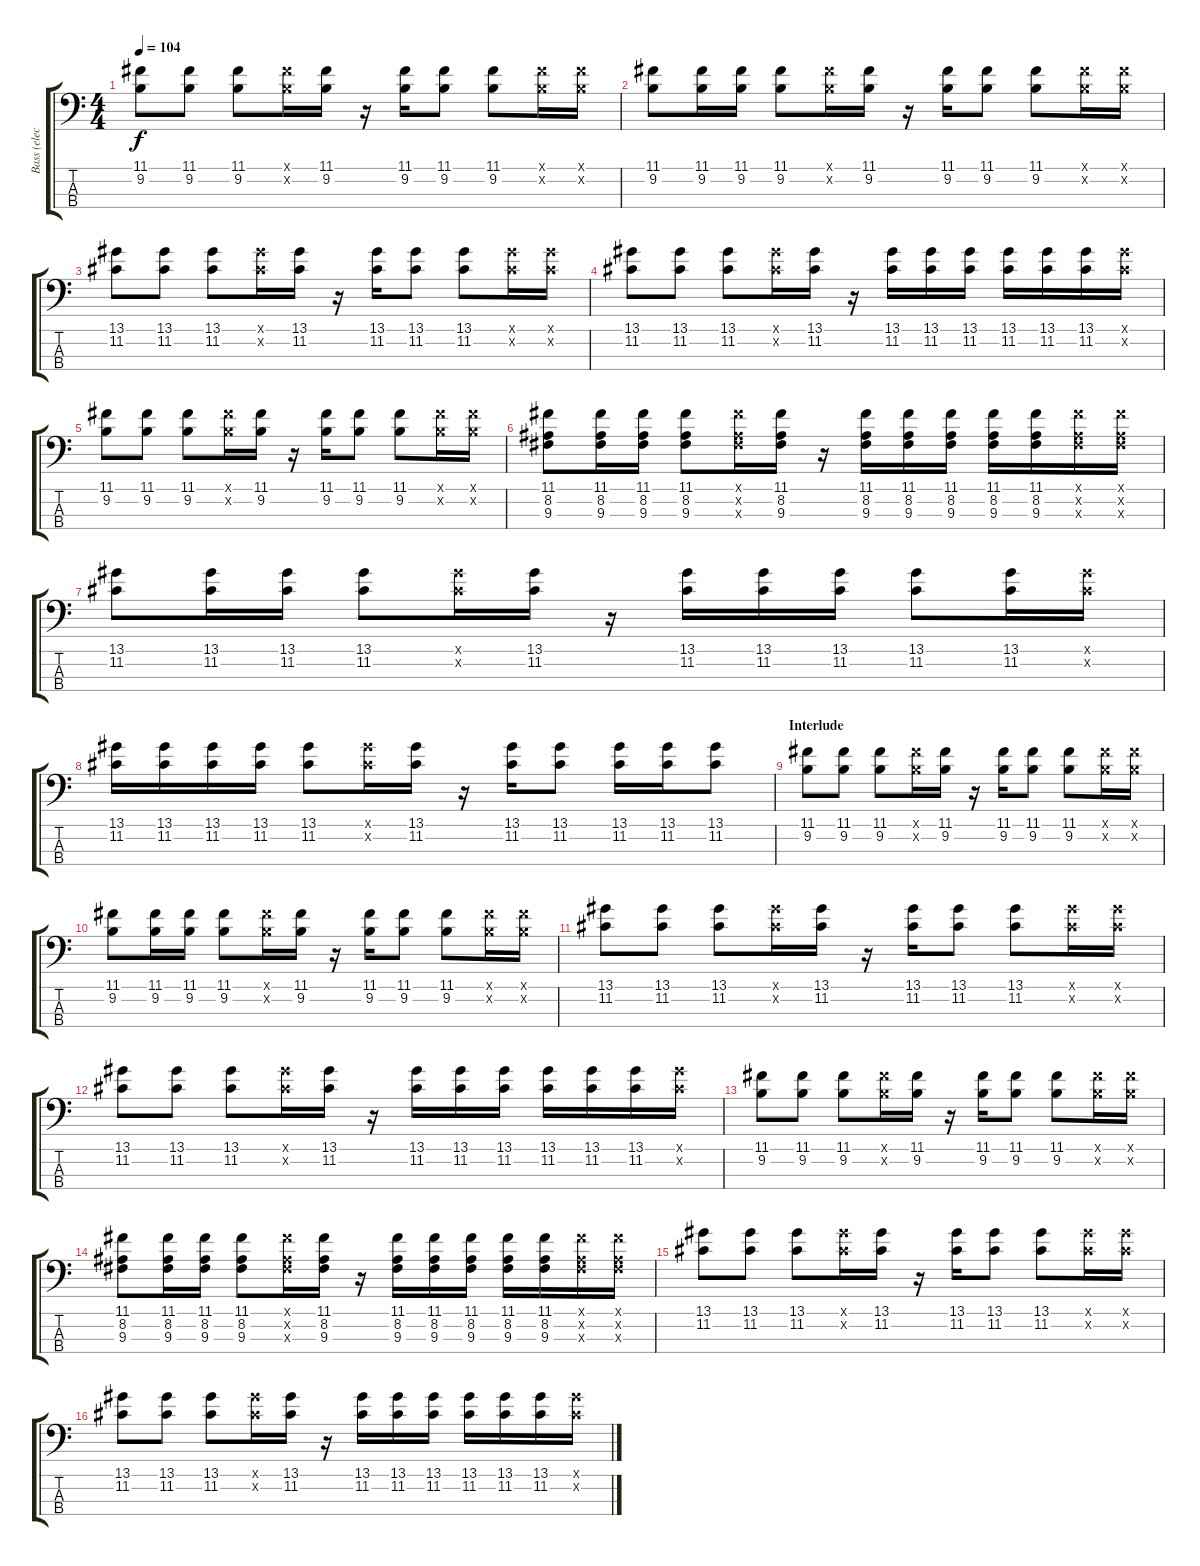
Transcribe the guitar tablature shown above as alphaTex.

\track ("Bass (elec.)" "Bass (elec") {instrument electricbassfinger}
\staff {score tabs}
\tuning (G2 D2 A1 E1) {hide}
\ts (4 4)
\tempo 104
\clef f4
\ks c
(11.1 9.2).8{dy f} (11.1 9.2).8 (11.1 9.2).8 (11.1{x} 9.2{x}).16 (11.1 9.2).16 r.16 (11.1 9.2).16 (11.1 9.2).8 (11.1 9.2).8 (11.1{x} 9.2{x}).16 (11.1{x} 9.2{x}).16 |
(11.1 9.2).8 (11.1 9.2).16 (11.1 9.2).16 (11.1 9.2).8 (11.1{x} 9.2{x}).16 (11.1 9.2).16 r.16 (11.1 9.2).16 (11.1 9.2).8 (11.1 9.2).8 (11.1{x} 9.2{x}).16 (11.1{x} 9.2{x}).16 |
(13.1 11.2).8 (13.1 11.2).8 (13.1 11.2).8 (13.1{x} 11.2{x}).16 (13.1 11.2).16 r.16 (13.1 11.2).16 (13.1 11.2).8 (13.1 11.2).8 (13.1{x} 11.2{x}).16 (13.1{x} 11.2{x}).16 |
(13.1 11.2).8 (13.1 11.2).8 (13.1 11.2).8 (13.1{x} 11.2{x}).16 (13.1 11.2).16 r.16 (13.1 11.2).16 (13.1 11.2).16 (13.1 11.2).16 (13.1 11.2).16 (13.1 11.2).16 (13.1 11.2).16 (13.1{x} 11.2{x}).16 |
(11.1 9.2).8 (11.1 9.2).8 (11.1 9.2).8 (11.1{x} 9.2{x}).16 (11.1 9.2).16 r.16 (11.1 9.2).16 (11.1 9.2).8 (11.1 9.2).8 (11.1{x} 9.2{x}).16 (11.1{x} 9.2{x}).16 |
(11.1 8.2 9.3).8 (11.1 8.2 9.3).16 (11.1 8.2 9.3).16 (11.1 8.2 9.3).8 (11.1{x} 8.2{x} 9.3{x}).16 (11.1 8.2 9.3).16 r.16 (11.1 8.2 9.3).16 (11.1 8.2 9.3).16 (11.1 8.2 9.3).16 (11.1 8.2 9.3).16 (11.1 8.2 9.3).16 (11.1{x} 8.2{x} 9.3{x}).16 (11.1{x} 8.2{x} 9.3{x}).16 |
(13.1 11.2).8 (13.1 11.2).16 (13.1 11.2).16 (13.1 11.2).8 (13.1{x} 11.2{x}).16 (13.1 11.2).16 r.16 (13.1 11.2).16 (13.1 11.2).16 (13.1 11.2).16 (13.1 11.2).8 (13.1 11.2).16 (13.1{x} 11.2{x}).16 |
(13.1 11.2).16 (13.1 11.2).16 (13.1 11.2).16 (13.1 11.2).16 (13.1 11.2).8 (13.1{x} 11.2{x}).16 (13.1 11.2).16 r.16 (13.1 11.2).16 (13.1 11.2).8 (13.1 11.2).16 (13.1 11.2).16 (13.1 11.2).8 |
\section ("" "Interlude")
(11.1 9.2).8 (11.1 9.2).8 (11.1 9.2).8 (11.1{x} 9.2{x}).16 (11.1 9.2).16 r.16 (11.1 9.2).16 (11.1 9.2).8 (11.1 9.2).8 (11.1{x} 9.2{x}).16 (11.1{x} 9.2{x}).16 |
(11.1 9.2).8 (11.1 9.2).16 (11.1 9.2).16 (11.1 9.2).8 (11.1{x} 9.2{x}).16 (11.1 9.2).16 r.16 (11.1 9.2).16 (11.1 9.2).8 (11.1 9.2).8 (11.1{x} 9.2{x}).16 (11.1{x} 9.2{x}).16 |
(13.1 11.2).8 (13.1 11.2).8 (13.1 11.2).8 (13.1{x} 11.2{x}).16 (13.1 11.2).16 r.16 (13.1 11.2).16 (13.1 11.2).8 (13.1 11.2).8 (13.1{x} 11.2{x}).16 (13.1{x} 11.2{x}).16 |
(13.1 11.2).8 (13.1 11.2).8 (13.1 11.2).8 (13.1{x} 11.2{x}).16 (13.1 11.2).16 r.16 (13.1 11.2).16 (13.1 11.2).16 (13.1 11.2).16 (13.1 11.2).16 (13.1 11.2).16 (13.1 11.2).16 (13.1{x} 11.2{x}).16 |
(11.1 9.2).8 (11.1 9.2).8 (11.1 9.2).8 (11.1{x} 9.2{x}).16 (11.1 9.2).16 r.16 (11.1 9.2).16 (11.1 9.2).8 (11.1 9.2).8 (11.1{x} 9.2{x}).16 (11.1{x} 9.2{x}).16 |
(11.1 8.2 9.3).8 (11.1 8.2 9.3).16 (11.1 8.2 9.3).16 (11.1 8.2 9.3).8 (11.1{x} 8.2{x} 9.3{x}).16 (11.1 8.2 9.3).16 r.16 (11.1 8.2 9.3).16 (11.1 8.2 9.3).16 (11.1 8.2 9.3).16 (11.1 8.2 9.3).16 (11.1 8.2 9.3).16 (11.1{x} 8.2{x} 9.3{x}).16 (11.1{x} 8.2{x} 9.3{x}).16 |
(13.1 11.2).8 (13.1 11.2).8 (13.1 11.2).8 (13.1{x} 11.2{x}).16 (13.1 11.2).16 r.16 (13.1 11.2).16 (13.1 11.2).8 (13.1 11.2).8 (13.1{x} 11.2{x}).16 (13.1{x} 11.2{x}).16 |
(13.1 11.2).8 (13.1 11.2).8 (13.1 11.2).8 (13.1{x} 11.2{x}).16 (13.1 11.2).16 r.16 (13.1 11.2).16 (13.1 11.2).16 (13.1 11.2).16 (13.1 11.2).16 (13.1 11.2).16 (13.1 11.2).16 (13.1{x} 11.2{x}).16
